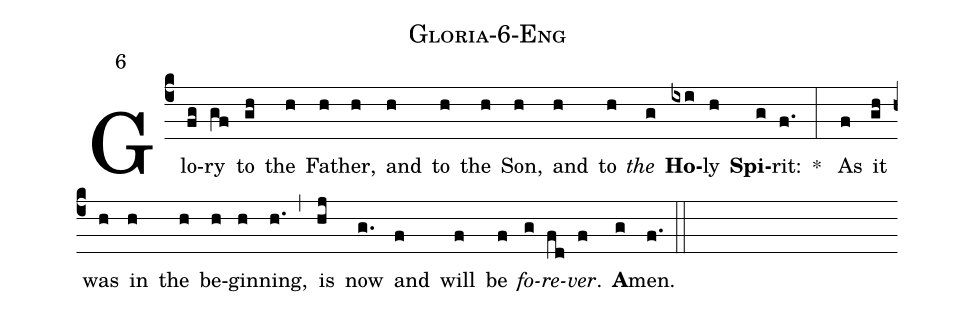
name: Gloria-6-Eng;
annotation: 6;
%%
(c4)Glo(fg)ry(gf) to(gh) the(h) Fa(h)ther,(h) and(h) to(h) the(h) Son,(h)  and(h) to(h) <i>the</i>(g) <b>Ho</b>(ixi)ly(h) <b>Spi</b>(g)rit:(f.) * (:) As(f) it(gh) was(h) in(h) the(h) be(h)gin(h)ning,(h.) (,) is(hj) now(g.) and(f) will(f) be(f) <i>fo</i>(g)<i>re</i>(fd)<i>ver</i>.(f) <b>A</b>(g)men.(f.) (::)
